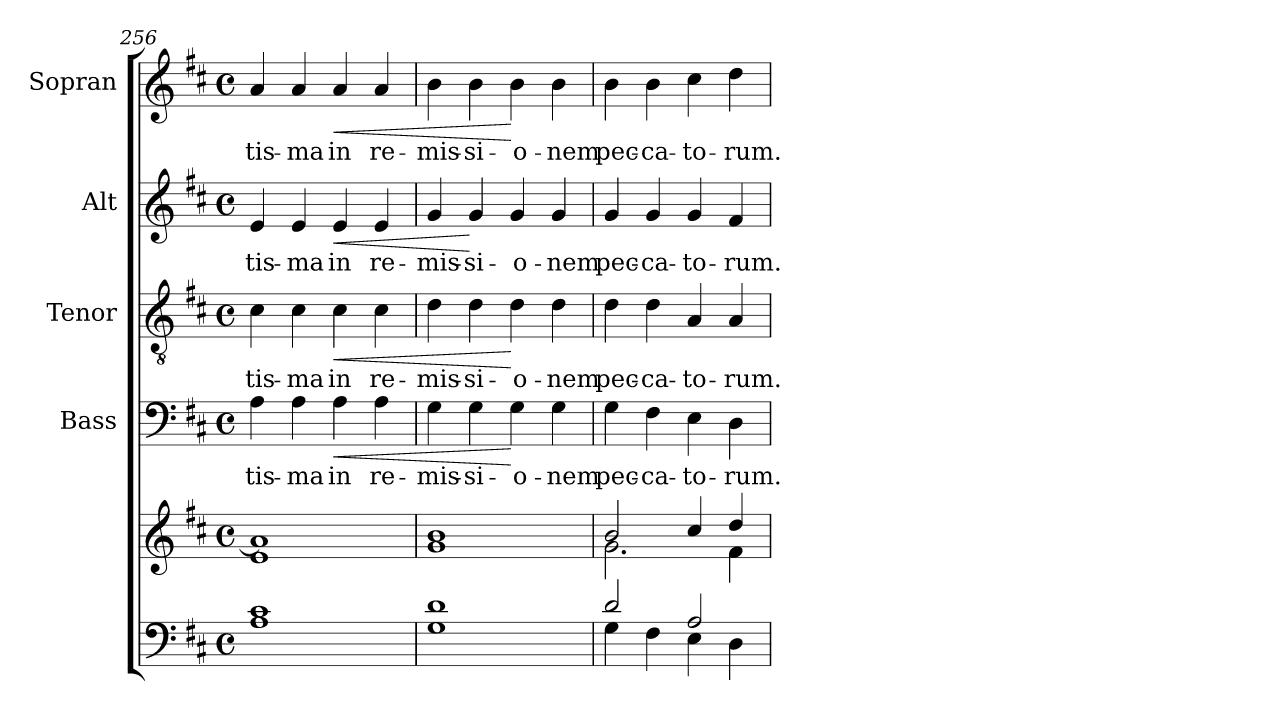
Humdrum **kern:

**kern	**kern	**kern	**text	**dynam	**kern	**text	**dynam	**kern	**text	**dynam	**kern	**text	**dynam
*part5	*part5	*part4	*part4	*part4	*part3	*part3	*part3	*part2	*part2	*part2	*part1	*part1	*part1
*staff6	*staff5	*staff4	*staff4	*staff4	*staff3	*staff3	*staff3	*staff2	*staff2	*staff2	*staff1	*staff1	*staff1
*	*	*I"Bass	*	*	*I"Tenor	*	*	*I"Alt	*	*	*I"Sopran	*	*
*	*	*I'B.	*	*	*I'T.	*	*	*I'A.	*	*	*I'S.	*	*
*clefF4	*clefG2	*clefF4	*	*	*clefGv2	*	*	*clefG2	*	*	*clefG2	*	*
*k[f#c#]	*k[f#c#]	*k[f#c#]	*	*	*k[f#c#]	*	*	*k[f#c#]	*	*	*k[f#c#]	*	*
*D:	*D:	*D:	*	*	*D:	*	*	*D:	*	*	*D:	*	*
*M4/4	*M4/4	*M4/4	*	*	*M4/4	*	*	*M4/4	*	*	*M4/4	*	*
*met(c)	*met(c)	*met(c)	*	*	*met(c)	*	*	*met(c)	*	*	*met(c)	*	*
=256	=256	=256	=256	=256	=256	=256	=256	=256	=256	=256	=256	=256	=256
*^	*^	*	*	*	*	*	*	*	*	*	*	*	*
!	!	!	!	!	!LO:LY:b	!	!	!LO:LY:b	!	!	!LO:LY:b	!	!	!LO:LY:b	!
1c#	1A	1a]	1e	4A\	-tis-	.	4c#\	-tis-	.	4e/	-tis-	.	4a/	-tis-	.
!	!	!	!	!	!LO:LY:b	!	!	!LO:LY:b	!	!	!LO:LY:b	!	!	!LO:LY:b	!
.	.	.	.	4A\	-ma	.	4c#\	-ma	.	4e/	-ma	.	4a/	-ma	.
!	!	!	!	!	!LO:LY:b	!LO:HP:b	!	!LO:LY:b	!LO:HP:b	!	!LO:LY:b	!LO:HP:b	!	!LO:LY:b	!LO:HP:b
.	.	.	.	4A\	in	<	4c#\	in	<	4e/	in	<	4a/	in	<
!	!	!	!	!	!LO:LY:b	!	!	!LO:LY:b	!	!	!LO:LY:b	!	!	!LO:LY:b	!
.	.	.	.	4A\	re-	.	4c#\	re-	.	4e/	re-	.	4a/	re-	.
=257	=257	=257	=257	=257	=257	=257	=257	=257	=257	=257	=257	=257	=257	=257	=257
!	!	!	!	!	!LO:LY:b	!	!	!LO:LY:b	!	!	!LO:LY:b	!	!	!LO:LY:b	!
1d	1G	1b	1g	4G\	-mis-	.	4d\	-mis-	.	4g/	-mis-	.	4b\	-mis-	.
!	!	!	!	!	!LO:LY:b	!	!	!LO:LY:b	!	!	!LO:LY:b	!	!	!LO:LY:b	!
.	.	.	.	4G\	-si-	.	4d\	-si-	.	4g/	-si-	[	4b\	-si-	.
!	!	!	!	!	!LO:LY:b	!	!	!LO:LY:b	!	!	!LO:LY:b	!	!	!LO:LY:b	!
.	.	.	.	4G\	-o-	[	4d\	-o-	[	4g/	-o-	.	4b\	-o-	[
!	!	!	!	!	!LO:LY:b	!	!	!LO:LY:b	!	!	!LO:LY:b	!	!	!LO:LY:b	!
.	.	.	.	4G\	-nem	.	4d\	-nem	.	4g/	-nem	.	4b\	-nem	.
!!LO:LB:g=z
=258	=258	=258	=258	=258	=258	=258	=258	=258	=258	=258	=258	=258	=258	=258	=258
!	!	!	!	!	!LO:LY:b	!	!	!LO:LY:b	!	!	!LO:LY:b	!	!	!LO:LY:b	!
2d/	4G\	2b/	2.g\	4G\	pec-	.	4d\	pec-	.	4g/	pec-	.	4b\	pec-	.
!	!	!	!	!	!LO:LY:b	!	!	!LO:LY:b	!	!	!LO:LY:b	!	!	!LO:LY:b	!
.	4F#\	.	.	4F#\	-ca-	.	4d\	-ca-	.	4g/	-ca-	.	4b\	-ca-	.
!	!	!	!	!	!LO:LY:b	!	!	!LO:LY:b	!	!	!LO:LY:b	!	!	!LO:LY:b	!
2A/	4E\	4cc#/	.	4E\	-to-	.	4A/	-to-	.	4g/	-to-	.	4cc#\	-to-	.
!	!	!	!	!	!LO:LY:b	!	!	!LO:LY:b	!	!	!LO:LY:b	!	!	!LO:LY:b	!
.	4D\	4dd/	4f#\	4D\	-rum.	.	4A/	-rum.	.	4f#/	-rum.	.	4dd\	-rum.	.
*v	*v	*	*	*	*	*	*	*	*	*	*	*	*	*	*
*	*v	*v	*	*	*	*	*	*	*	*	*	*	*	*
=	=	=	=	=	=	=	=	=	=	=	=	=	=
*-	*-	*-	*-	*-	*-	*-	*-	*-	*-	*-	*-	*-	*-
